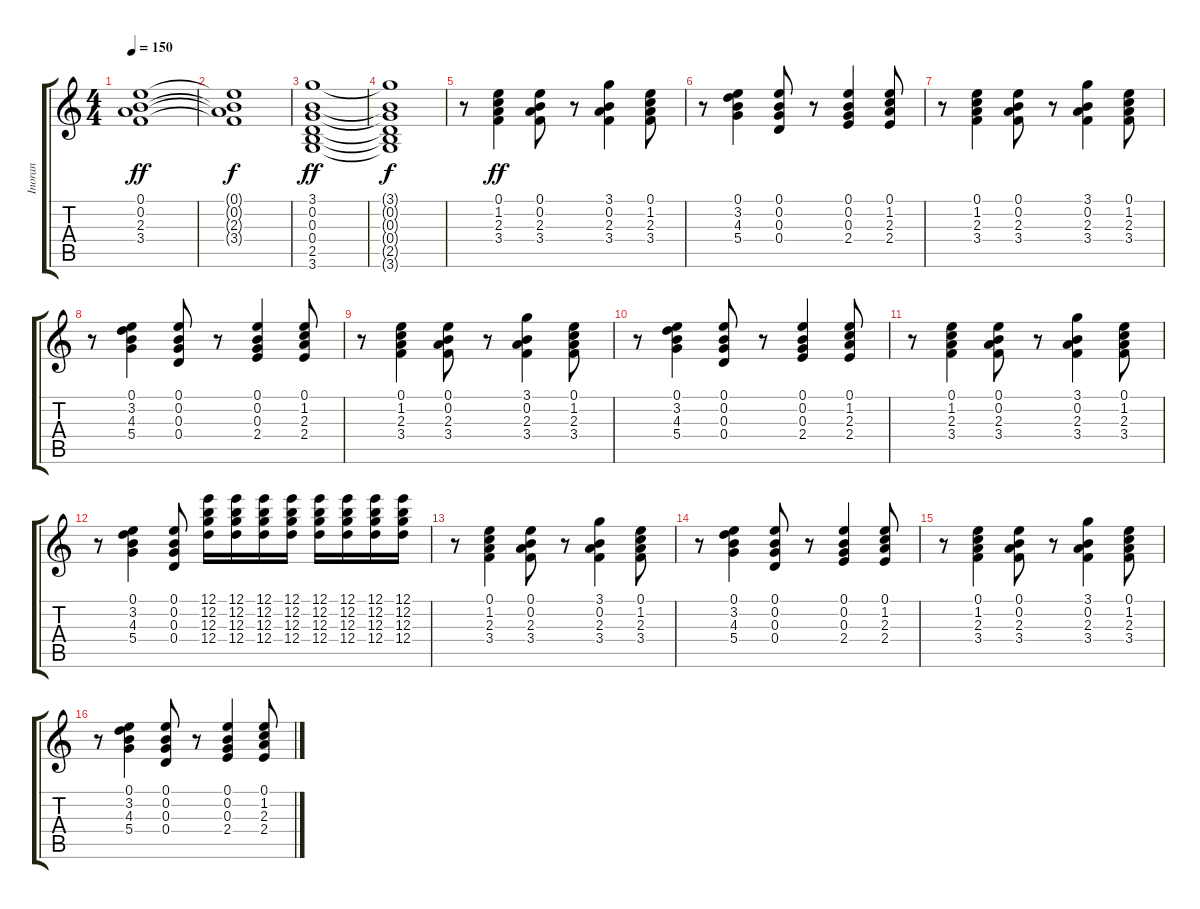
\track ("Inoran" "Inoran") {instrument distortionguitar}
\staff {score tabs}
\tuning (E4 B3 G3 D3 A2 E2) {hide}
\ts (4 4)
\tempo 150
\clef g2
\ks c
(0.1 0.2 2.3 3.4).1{dy ff} |
(0.1{t} 0.2{t} 2.3{t} 3.4{t}).1{dy f} |
(3.1 0.2 0.3 0.4 2.5 3.6).1{dy ff} |
(3.1{t} 0.2{t} 0.3{t} 0.4{t} 2.5{t} 3.6{t}).1{dy f} |
r.8 (0.1 1.2 2.3 3.4).4{dy ff} (0.1 0.2 2.3 3.4).8 r.8 (3.1 0.2 2.3 3.4).4 (0.1 1.2 2.3 3.4).8 |
r.8 (0.1 3.2 4.3 5.4).4 (0.1 0.2 0.3 0.4).8 r.8 (0.1 0.2 0.3 2.4).4 (0.1 1.2 2.3 2.4).8 |
r.8 (0.1 1.2 2.3 3.4).4 (0.1 0.2 2.3 3.4).8 r.8 (3.1 0.2 2.3 3.4).4 (0.1 1.2 2.3 3.4).8 |
r.8 (0.1 3.2 4.3 5.4).4 (0.1 0.2 0.3 0.4).8 r.8 (0.1 0.2 0.3 2.4).4 (0.1 1.2 2.3 2.4).8 |
r.8 (0.1 1.2 2.3 3.4).4 (0.1 0.2 2.3 3.4).8 r.8 (3.1 0.2 2.3 3.4).4 (0.1 1.2 2.3 3.4).8 |
r.8 (0.1 3.2 4.3 5.4).4 (0.1 0.2 0.3 0.4).8 r.8 (0.1 0.2 0.3 2.4).4 (0.1 1.2 2.3 2.4).8 |
r.8 (0.1 1.2 2.3 3.4).4 (0.1 0.2 2.3 3.4).8 r.8 (3.1 0.2 2.3 3.4).4 (0.1 1.2 2.3 3.4).8 |
r.8 (0.1 3.2 4.3 5.4).4 (0.1 0.2 0.3 0.4).8 (12.1 12.2 12.3 12.4).16 (12.1 12.2 12.3 12.4).16 (12.1 12.2 12.3 12.4).16 (12.1 12.2 12.3 12.4).16 (12.1 12.2 12.3 12.4).16 (12.1 12.2 12.3 12.4).16 (12.1 12.2 12.3 12.4).16 (12.1 12.2 12.3 12.4).16 |
r.8 (0.1 1.2 2.3 3.4).4 (0.1 0.2 2.3 3.4).8 r.8 (3.1 0.2 2.3 3.4).4 (0.1 1.2 2.3 3.4).8 |
r.8 (0.1 3.2 4.3 5.4).4 (0.1 0.2 0.3 0.4).8 r.8 (0.1 0.2 0.3 2.4).4 (0.1 1.2 2.3 2.4).8 |
r.8 (0.1 1.2 2.3 3.4).4 (0.1 0.2 2.3 3.4).8 r.8 (3.1 0.2 2.3 3.4).4 (0.1 1.2 2.3 3.4).8 |
r.8 (0.1 3.2 4.3 5.4).4 (0.1 0.2 0.3 0.4).8 r.8 (0.1 0.2 0.3 2.4).4 (0.1 1.2 2.3 2.4).8
